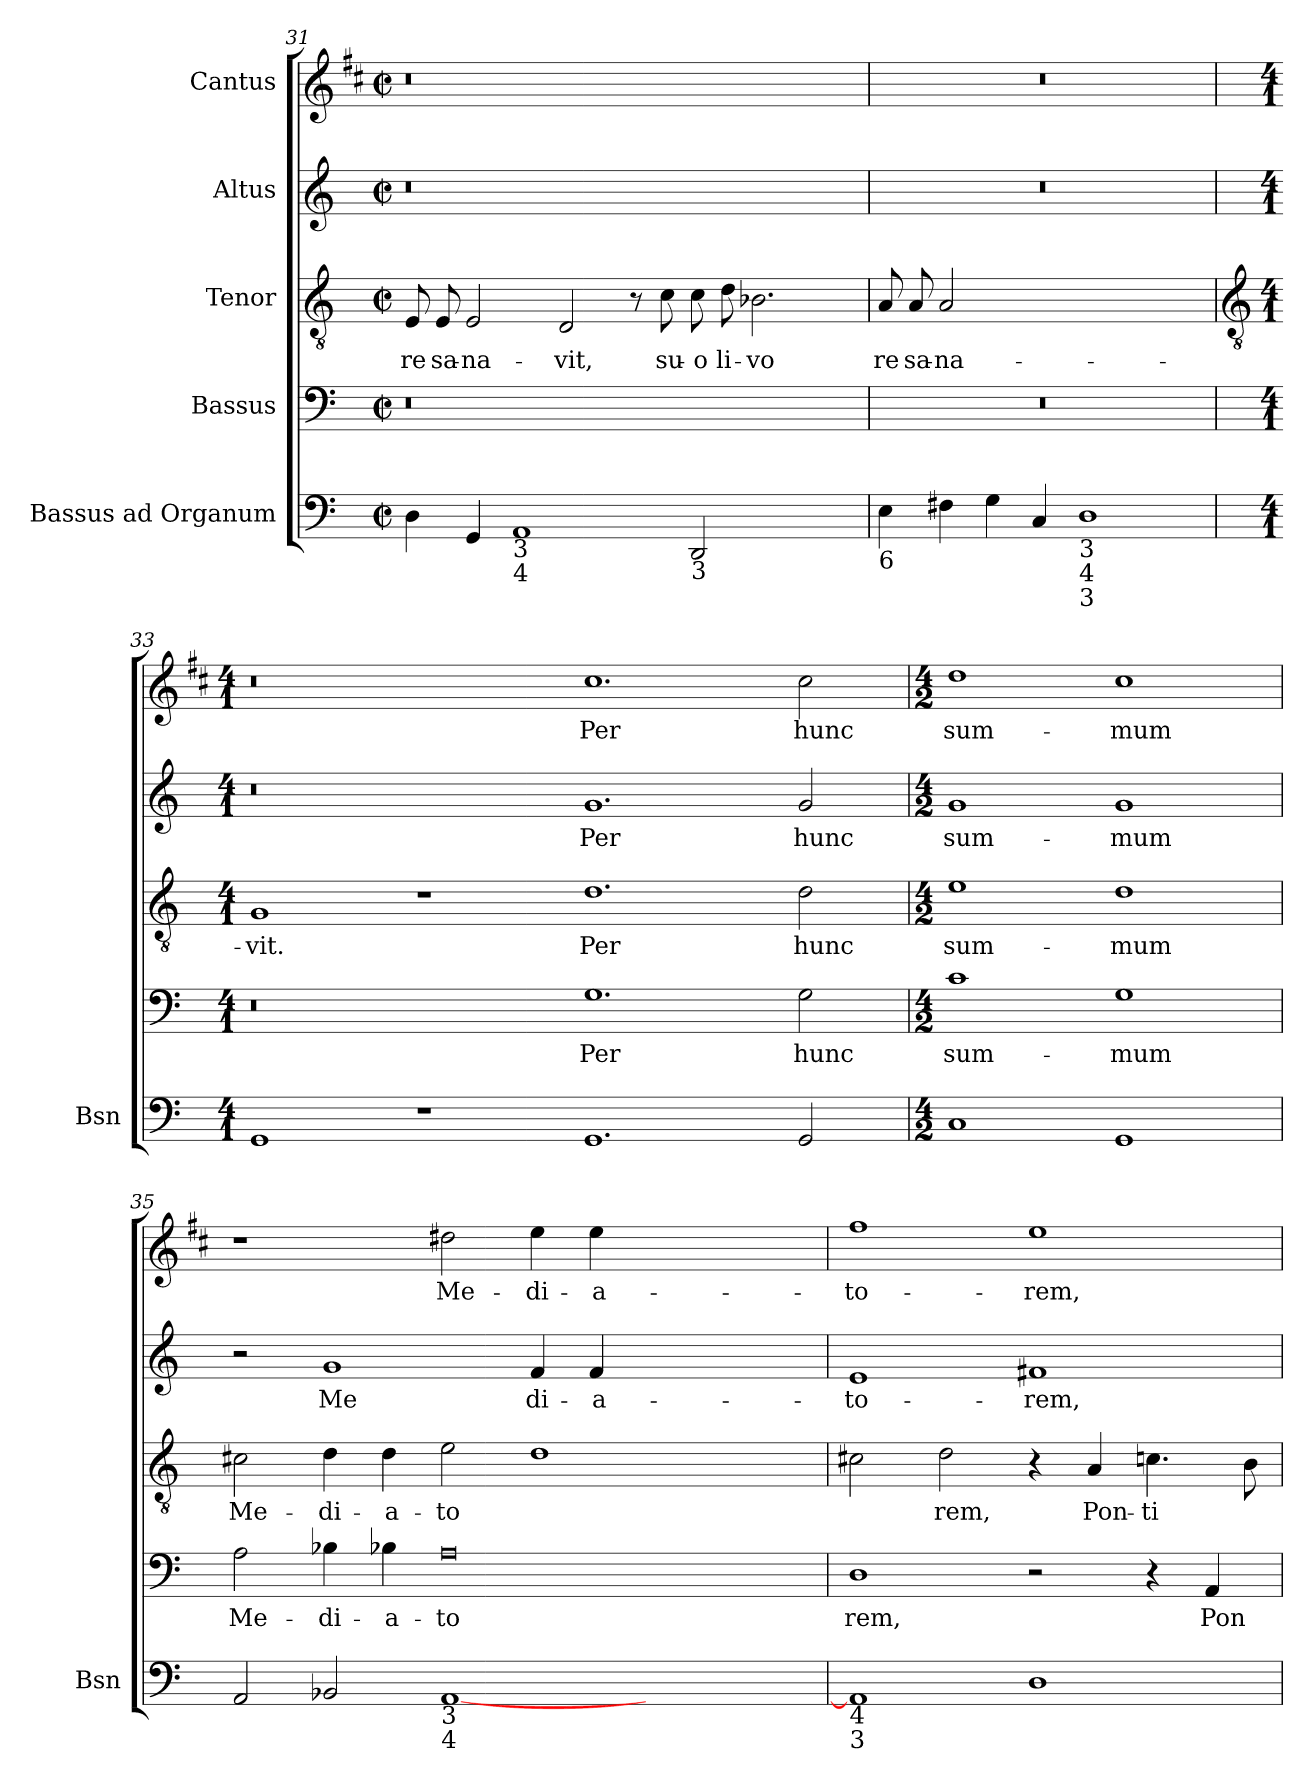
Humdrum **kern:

**kern	**kern	**text	**kern	**text	**kern	**text	**kern	**text
*part5	*part4	*part4	*part3	*part3	*part2	*part2	*part1	*part1
*staff5	*staff4	*staff4	*staff3	*staff3	*staff2	*staff2	*staff1	*staff1
*I"Bassus ad Organum	*I"Bassus	*	*I"Tenor	*	*I"Altus	*	*I"Cantus	*
*I'Bsn	*	*	*	*	*	*	*	*
*clefF4	*clefF4	*	*clefGv2	*	*clefG2	*	*clefG2	*
*	*	*	*	*	*	*	*ITrd1c2	*
*k[]	*k[]	*	*k[]	*	*k[]	*	*k[]	*
*C:	*C:	*	*C:	*	*C:	*	*C:	*
*M4/2	*M4/2	*	*M4/2	*	*M4/2	*	*M4/2	*
*met(c|)	*met(c|)	*	*met(c|)	*	*met(c|)	*	*met(c|)	*
=31	=31	=31	=31	=31	=31	=31	=31	=31
!	!	!	!	!LO:LY:b	!	!	!	!
4D	0r	.	8E	-re	0r	.	0r	.
!	!	!	!	!LO:LY:b	!	!	!	!
.	.	.	8E	sa-	.	.	.	.
!	!	!	!	!LO:LY:b	!	!	!	!
4GG	.	.	2E	-na-	.	.	.	.
!LO:TX:b:t=3	!	!	!	!	!	!	!	!
!LO:TX:b:t=4	!	!	!	!	!	!	!	!
1AA	.	.	.	.	.	.	.	.
!	!	!	!	!LO:LY:b	!	!	!	!
.	.	.	2D	-vit,	.	.	.	.
.	.	.	8r	.	.	.	.	.
!	!	!	!	!LO:LY:b	!	!	!	!
.	.	.	8c	su-	.	.	.	.
!LO:TX:b:t=3	!	!	!	!	!	!	!	!
!	!	!	!	!LO:LY:b	!	!	!	!
2DD	.	.	8c	-o	.	.	.	.
!	!	!	!	!LO:LY:b	!	!	!	!
.	.	.	8d	li-	.	.	.	.
!	!	!	!	!LO:LY:b	!	!	!	!
.	.	.	2.B-X	-vo	.	.	.	.
2ryy	2ryy	.	.	.	2ryy	.	2ryy	.
=32	=32	=32	=32	=32	=32	=32	=32	=32
!LO:TX:b:t=6	!	!	!	!	!	!	!	!
!	!	!	!	!LO:LY:b	!	!	!	!
4E	0r	.	8A	re	0r	.	0r	.
!	!	!	!	!LO:LY:b	!	!	!	!
.	.	.	8A	sa-	.	.	.	.
!	!	!	!	!LO:LY:b	!	!	!	!
4F#X	.	.	2A	-na-	.	.	.	.
4G	.	.	.	.	.	.	.	.
4C	.	.	1ryy	.	.	.	.	.
!LO:TX:b:t=3	!	!	!	!	!	!	!	!
!LO:TX:b:t=4	!	!	!	!	!	!	!	!
!LO:TX:b:t=3	!	!	!	!	!	!	!	!
1D	.	.	.	.	.	.	.	.
.	.	.	4ryy	.	.	.	.	.
!!LO:LB:g=z
=33	=33	=33	=33	=33	=33	=33	=33	=33
*	*	*	*clefGv2	*	*	*	*	*
*M4/1	*M4/1	*	*M4/1	*	*M4/1	*	*M4/1	*
!	!	!	!	!LO:LY:b	!	!	!	!
1GG	0r	.	1G	-vit.	0r	.	0r	.
1r	.	.	1r	.	.	.	.	.
!	!	!LO:LY:b	!	!LO:LY:b	!	!LO:LY:b	!	!LO:LY:b
1.GG	1.G	Per	1.d	Per	1.g	Per	1.b	Per
!	!	!LO:LY:b	!	!LO:LY:b	!	!LO:LY:b	!	!LO:LY:b
2GG	2G	hunc	2d	hunc	2g	hunc	2b	hunc
=34	=34	=34	=34	=34	=34	=34	=34	=34
*M4/2	*M4/2	*	*M4/2	*	*M4/2	*	*M4/2	*
!	!	!LO:LY:b	!	!LO:LY:b	!	!LO:LY:b	!	!LO:LY:b
1C	1c	sum-	1e	sum-	1g	sum-	1cc	sum-
!	!	!LO:LY:b	!	!LO:LY:b	!	!LO:LY:b	!	!LO:LY:b
1GG	1G	-mum	1d	-mum	1g	-mum	1b	-mum
=35	=35	=35	=35	=35	=35	=35	=35	=35
!	!	!LO:LY:b	!	!LO:LY:b	!	!	!	!
2AA	2A	Me-	2c#X	Me-	2r	.	1r	.
!	!	!LO:LY:b	!	!LO:LY:b	!	!LO:LY:b	!	!
2BB-X	4B-X	-di-	4d	-di-	1g	Me	.	.
!	!	!LO:LY:b	!	!LO:LY:b	!	!	!	!
.	4B-X	-a-	4d	-a-	.	.	.	.
!LO:TX:b:t=3	!	!	!	!	!	!	!	!
!LO:TX:b:t=4	!	!	!	!	!	!	!	!
!	!	!LO:LY:b	!	!LO:LY:b	!	!	!	!LO:LY:b
[1AA	0A	-to	2e	-to	.	.	2cc#X	Me-
!	!	!	!	!	!	!LO:LY:b	!	!LO:LY:b
.	.	.	1d	.	4f	di-	4dd	-di-
!	!	!	!	!	!	!LO:LY:b	!	!LO:LY:b
.	.	.	.	.	4f	-a-	4dd	-a-
1ryy	.	.	.	.	1ryy	.	1ryy	.
.	.	.	2ryy	.	.	.	.	.
=36	=36	=36	=36	=36	=36	=36	=36	=36
!LO:TX:b:t=4	!	!	!	!	!	!	!	!
!LO:TX:b:t=3	!	!	!	!	!	!	!	!
!	!	!LO:LY:b	!	!	!	!LO:LY:b	!	!LO:LY:b
1AA]	1D	rem,	2c#X	.	1e	-to-	1ee	-to-
!	!	!	!	!LO:LY:b	!	!	!	!
.	.	.	2d	rem,	.	.	.	.
!	!	!	!	!	!	!LO:LY:b	!	!LO:LY:b
1D	2r	.	4r	.	1f#X	-rem,	1dd	-rem,
!	!	!	!	!LO:LY:b	!	!	!	!
.	.	.	4A	Pon-	.	.	.	.
!	!	!	!	!LO:LY:b	!	!	!	!
.	4r	.	4.cn	-ti	.	.	.	.
!	!	!LO:LY:b	!	!	!	!	!	!
.	4AA	Pon-	.	.	.	.	.	.
.	.	.	8B	.	.	.	.	.
=	=	=	=	=	=	=	=	=
*-	*-	*-	*-	*-	*-	*-	*-	*-
